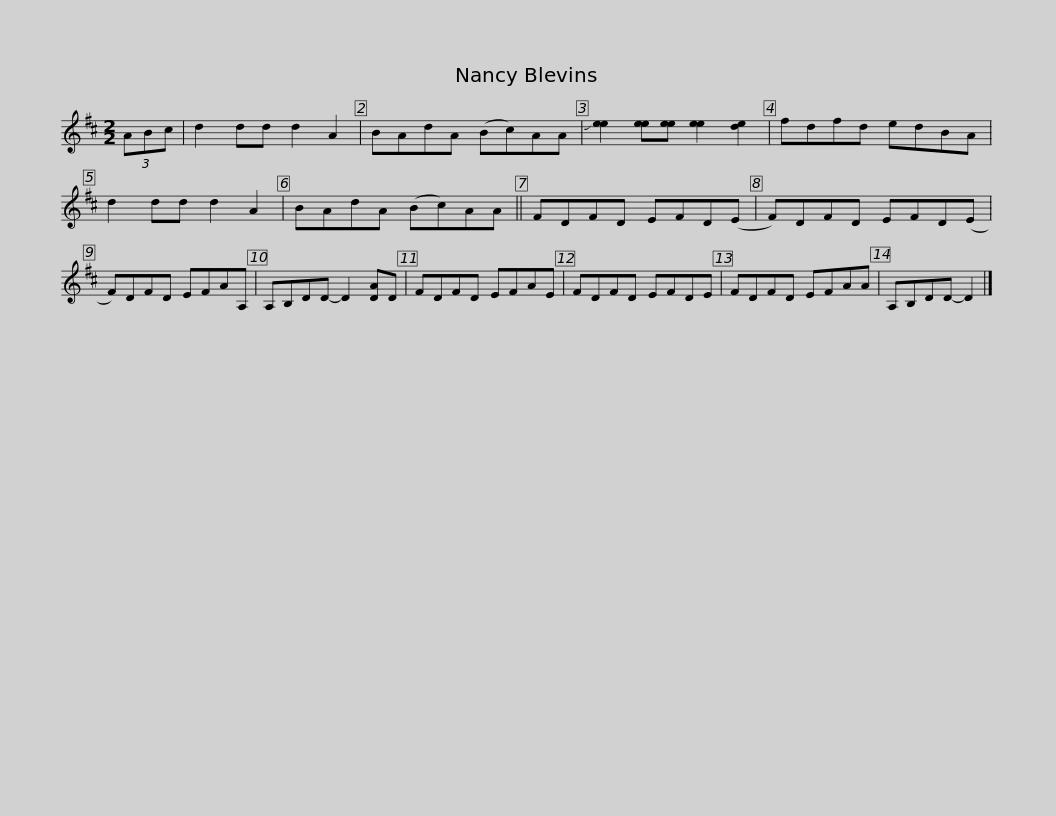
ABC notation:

X:1
L:1/8
M:2/2
I:linebreak $
K:D
V:1 treble
V:1
 (3ABc | d2 dd d2 A2 | BAdA (Bc)AA | !slide![ee]2 [ee][ee] [ee]2 [de]2 | fdfd edBA | %5
 d2 dd d2 A2 |$ BAdA (Bc)AA || FDFD EFD(E | F)DFD EFD(E | F)DFD EFAA, | %10
 A,B,DD- D2 [DA]D |$ FDFD EFAE | FDFD EFDE | FDFD EFAA | A,B,DD- D2 |] %15
